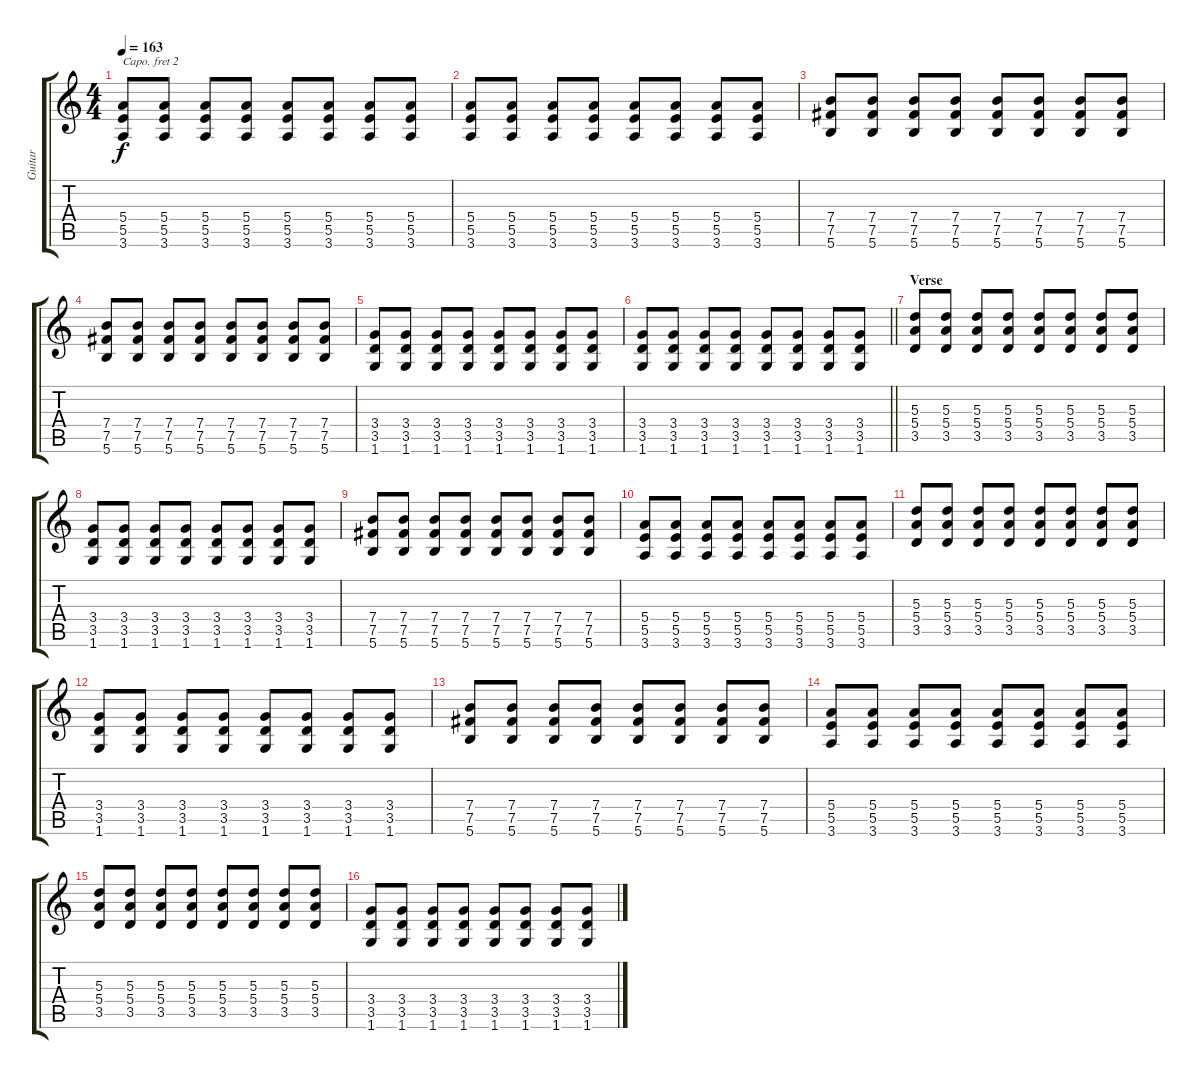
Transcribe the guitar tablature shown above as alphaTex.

\track ("Guitar" "Guitar") {instrument overdrivenguitar}
\staff {score tabs}
\capo 2
\tuning (E4 B3 G3 D3 A2 E2) {hide}
\ts (4 4)
\tempo 163
\clef g2
\ks c
(5.4 5.5 3.6).8{dy f} (5.4 5.5 3.6).8 (5.4 5.5 3.6).8 (5.4 5.5 3.6).8 (5.4 5.5 3.6).8 (5.4 5.5 3.6).8 (5.4 5.5 3.6).8 (5.4 5.5 3.6).8 |
(5.4 5.5 3.6).8 (5.4 5.5 3.6).8 (5.4 5.5 3.6).8 (5.4 5.5 3.6).8 (5.4 5.5 3.6).8 (5.4 5.5 3.6).8 (5.4 5.5 3.6).8 (5.4 5.5 3.6).8 |
(7.4 7.5 5.6).8 (7.4 7.5 5.6).8 (7.4 7.5 5.6).8 (7.4 7.5 5.6).8 (7.4 7.5 5.6).8 (7.4 7.5 5.6).8 (7.4 7.5 5.6).8 (7.4 7.5 5.6).8 |
(7.4 7.5 5.6).8 (7.4 7.5 5.6).8 (7.4 7.5 5.6).8 (7.4 7.5 5.6).8 (7.4 7.5 5.6).8 (7.4 7.5 5.6).8 (7.4 7.5 5.6).8 (7.4 7.5 5.6).8 |
(3.4 3.5 1.6).8 (3.4 3.5 1.6).8 (3.4 3.5 1.6).8 (3.4 3.5 1.6).8 (3.4 3.5 1.6).8 (3.4 3.5 1.6).8 (3.4 3.5 1.6).8 (3.4 3.5 1.6).8 |
\barLineRight lightlight
(3.4 3.5 1.6).8 (3.4 3.5 1.6).8 (3.4 3.5 1.6).8 (3.4 3.5 1.6).8 (3.4 3.5 1.6).8 (3.4 3.5 1.6).8 (3.4 3.5 1.6).8 (3.4 3.5 1.6).8 |
\section ("" "Verse")
(5.3 5.4 3.5).8 (5.3 5.4 3.5).8 (5.3 5.4 3.5).8 (5.3 5.4 3.5).8 (5.3 5.4 3.5).8 (5.3 5.4 3.5).8 (5.3 5.4 3.5).8 (5.3 5.4 3.5).8 |
(3.4 3.5 1.6).8 (3.4 3.5 1.6).8 (3.4 3.5 1.6).8 (3.4 3.5 1.6).8 (3.4 3.5 1.6).8 (3.4 3.5 1.6).8 (3.4 3.5 1.6).8 (3.4 3.5 1.6).8 |
(7.4 7.5 5.6).8 (7.4 7.5 5.6).8 (7.4 7.5 5.6).8 (7.4 7.5 5.6).8 (7.4 7.5 5.6).8 (7.4 7.5 5.6).8 (7.4 7.5 5.6).8 (7.4 7.5 5.6).8 |
(5.4 5.5 3.6).8 (5.4 5.5 3.6).8 (5.4 5.5 3.6).8 (5.4 5.5 3.6).8 (5.4 5.5 3.6).8 (5.4 5.5 3.6).8 (5.4 5.5 3.6).8 (5.4 5.5 3.6).8 |
(5.3 5.4 3.5).8 (5.3 5.4 3.5).8 (5.3 5.4 3.5).8 (5.3 5.4 3.5).8 (5.3 5.4 3.5).8 (5.3 5.4 3.5).8 (5.3 5.4 3.5).8 (5.3 5.4 3.5).8 |
(3.4 3.5 1.6).8 (3.4 3.5 1.6).8 (3.4 3.5 1.6).8 (3.4 3.5 1.6).8 (3.4 3.5 1.6).8 (3.4 3.5 1.6).8 (3.4 3.5 1.6).8 (3.4 3.5 1.6).8 |
(7.4 7.5 5.6).8 (7.4 7.5 5.6).8 (7.4 7.5 5.6).8 (7.4 7.5 5.6).8 (7.4 7.5 5.6).8 (7.4 7.5 5.6).8 (7.4 7.5 5.6).8 (7.4 7.5 5.6).8 |
(5.4 5.5 3.6).8 (5.4 5.5 3.6).8 (5.4 5.5 3.6).8 (5.4 5.5 3.6).8 (5.4 5.5 3.6).8 (5.4 5.5 3.6).8 (5.4 5.5 3.6).8 (5.4 5.5 3.6).8 |
(5.3 5.4 3.5).8 (5.3 5.4 3.5).8 (5.3 5.4 3.5).8 (5.3 5.4 3.5).8 (5.3 5.4 3.5).8 (5.3 5.4 3.5).8 (5.3 5.4 3.5).8 (5.3 5.4 3.5).8 |
(3.4 3.5 1.6).8 (3.4 3.5 1.6).8 (3.4 3.5 1.6).8 (3.4 3.5 1.6).8 (3.4 3.5 1.6).8 (3.4 3.5 1.6).8 (3.4 3.5 1.6).8 (3.4 3.5 1.6).8
